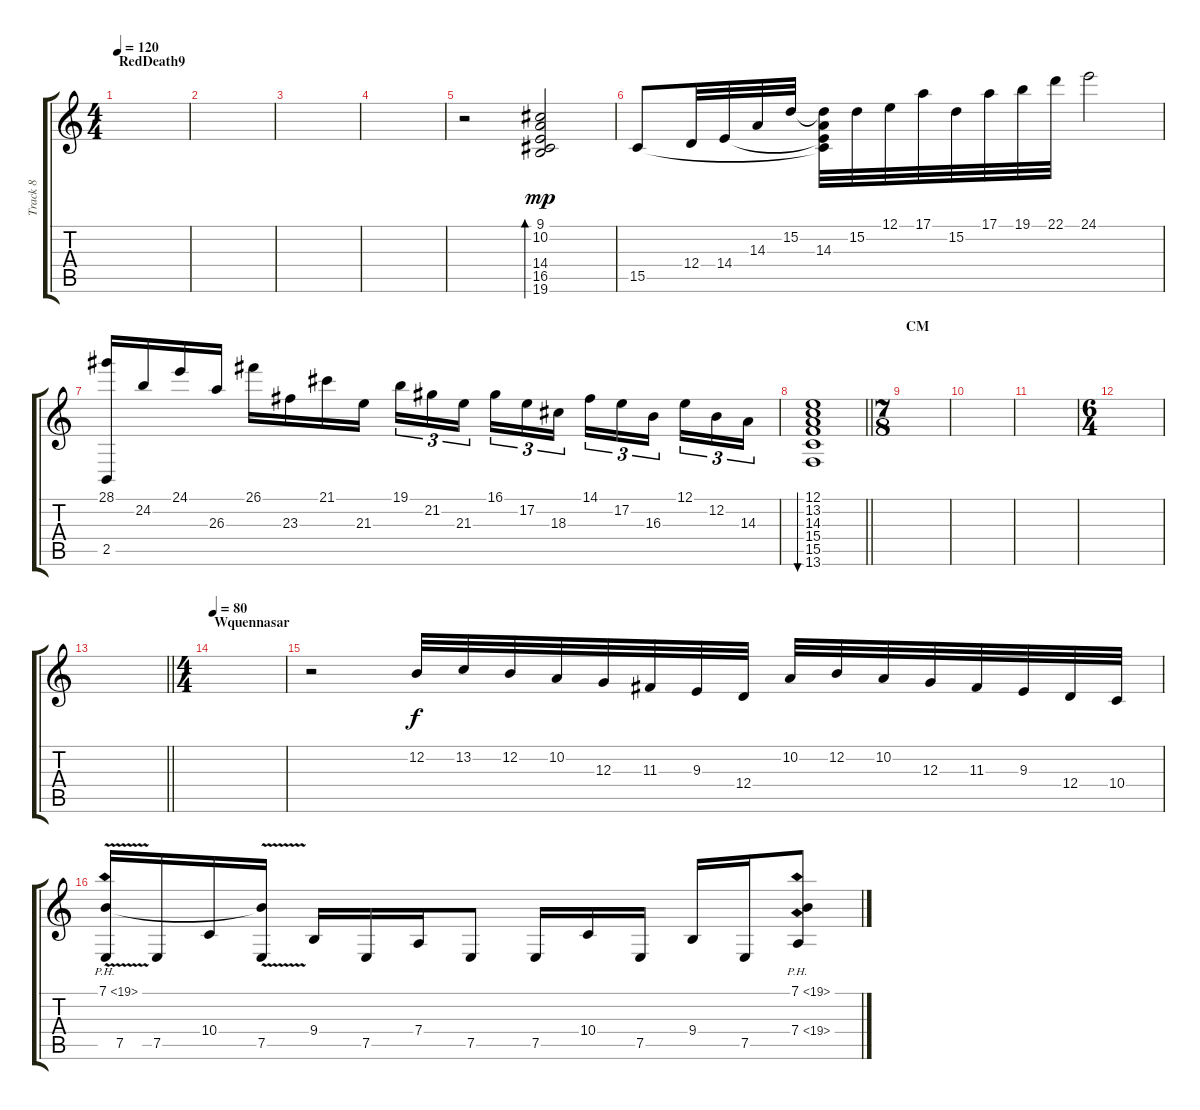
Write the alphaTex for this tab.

\track ("Track 8" "Track 8") {instrument orchestralharp}
\staff {score tabs}
\tuning (E4 B3 G3 D3 A2 E2) {hide}
\ts (4 4)
\section ("" "RedDeath9")
\tempo 120
\clef g2
\ks c
|
|
|
|
r.2 (9.1 10.2 14.4 16.5 19.6).2{bd 240 dy mp} |
15.5.8 12.4.32 14.4.32 14.3.32 15.2.32 (15.2{t} 14.3 14.4{t} 15.5{t}).32 15.2.32 12.1.32 17.1.32 15.2.32 17.1.32 19.1.32 22.1.32 24.1.2 |
(28.1 2.5).16 24.2.16 24.1.16 26.3.16 26.1.16 23.3.16 21.1.16 21.3.16 19.1.16{tu (3 2)} 21.2.16{tu (3 2)} 21.3.16{tu (3 2) beam splitsecondary} 16.1.16{tu (3 2)} 17.2.16{tu (3 2)} 18.3.16{tu (3 2)} 14.1.16{tu (3 2)} 17.2.16{tu (3 2)} 16.3.16{tu (3 2) beam splitsecondary} 12.1.16{tu (3 2)} 12.2.16{tu (3 2)} 14.3.16{tu (3 2)} |
\barLineRight lightlight
(12.1 13.2 14.3 15.4 15.5 13.6).1{bu 240} |
\ts (7 8)
\section ("" "CM")
|
|
|
\ts (6 4)
|
\barLineRight lightlight
|
\ts (4 4)
\section ("" "Wquennasar")
\tempo 80
|
r.2 12.2.32{dy f} 13.2.32 12.2.32 10.2.32 12.3.32 11.3.32 9.3.32 12.4.32 10.2.32 12.2.32 10.2.32 12.3.32 11.3.32 9.3.32 12.4.32 10.4.32 |
(7.1{ph 12 v} 7.5).16 7.5.16 10.4.16 (7.1{t} 7.5).16 9.4.16 7.5.16 7.4.16 7.5.8 7.5.16 10.4.16 7.5.16 9.4.16 7.5.16 (7.1{ph 12} 7.4{ph 12}).8
